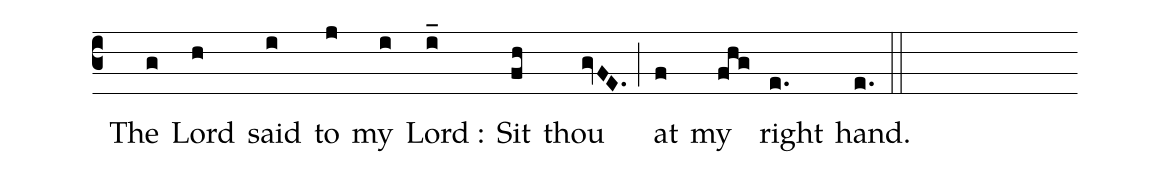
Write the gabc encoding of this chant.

%%
(c3) () The(g) Lord(h) said(i) to(j) my(i) Lord :(i_)
Sit(fh) thou(gvFE.) (;) at(f) my(fhg) right(e.) hand.(e.) (::)
